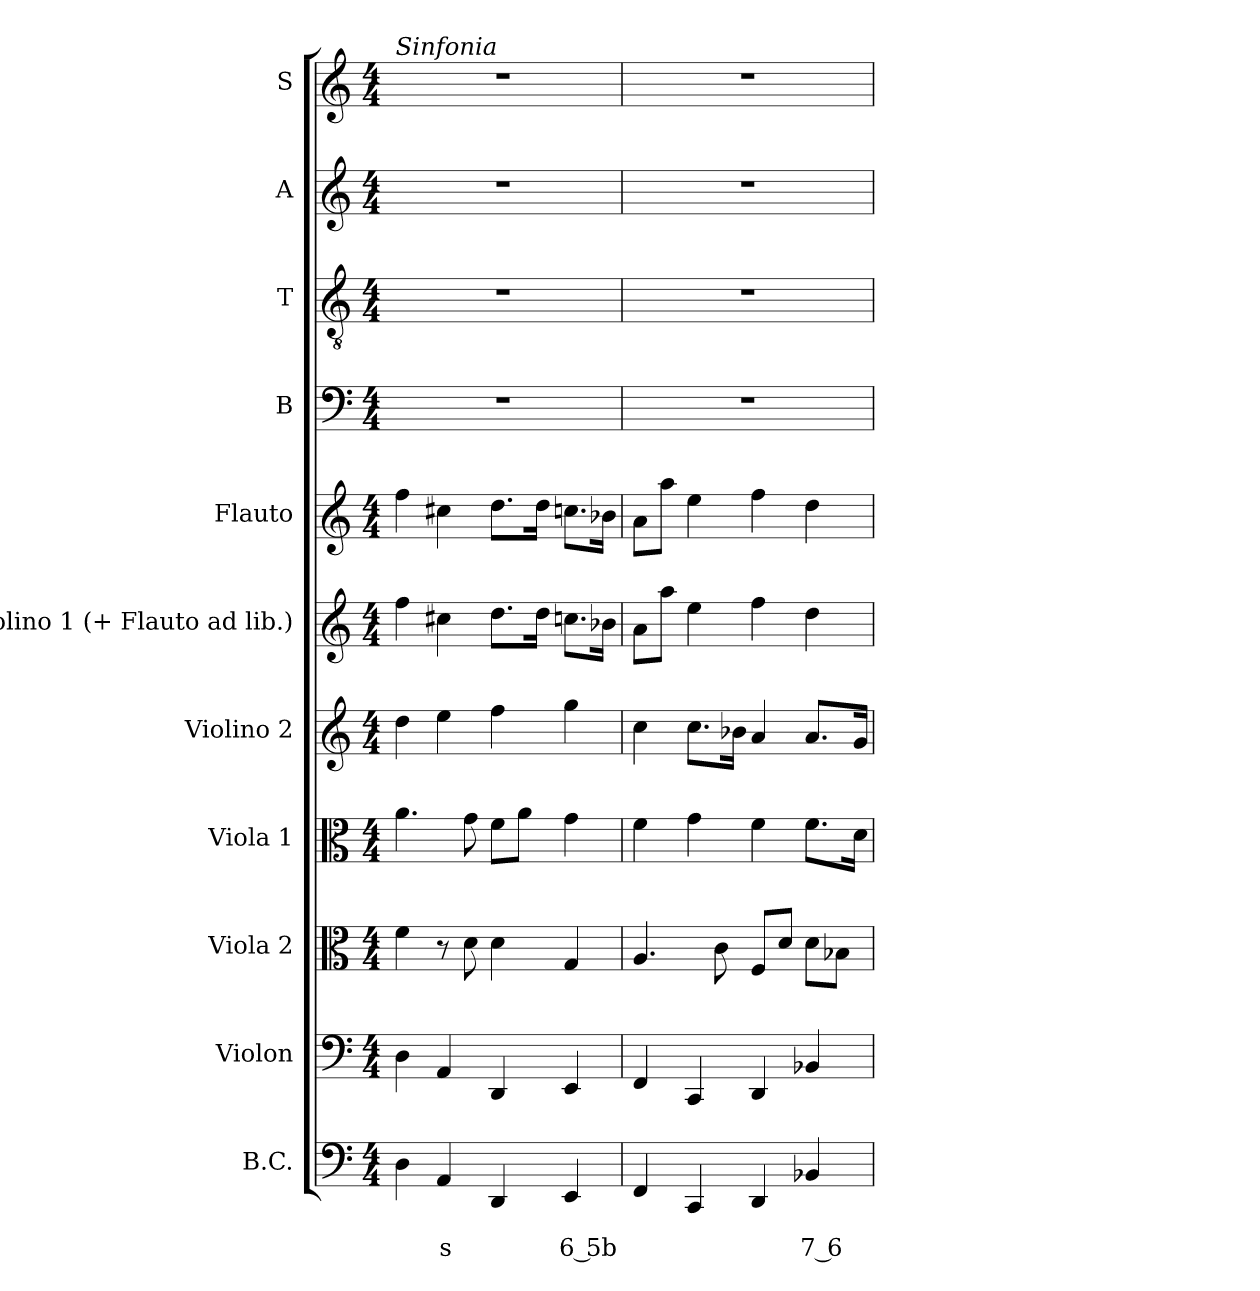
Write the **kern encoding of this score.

**kern	**text	**text	**kern	**kern	**kern	**kern	**kern	**kern	**kern	**kern	**kern	**kern
*part11	*part11	*part11	*part10	*part9	*part8	*part7	*part6	*part5	*part4	*part3	*part2	*part1
*staff11	*staff11	*staff11	*staff10	*staff9	*staff8	*staff7	*staff6	*staff5	*staff4	*staff3	*staff2	*staff1
*I"B.C.	*	*	*I"Violon	*I"Viola 2	*I"Viola 1	*I"Violino 2	*I"Violino 1 (+ Flauto ad lib.)	*I"Flauto	*I"B	*I"T	*I"A	*I"S
*I'B.C.	*	*	*I'Vn	*I'Va2	*I'Va1	*I'Vn2	*I'Vn1	*I'Fl.	*I'B	*I'T	*I'A	*I'S
*clefF4	*	*	*clefF4	*clefC3	*clefC3	*clefG2	*clefG2	*clefG2	*clefF4	*clefGv2	*clefG2	*clefG2
*	*	*	*	*	*	*	*	*	*	*ITrd7c12	*	*
*k[]	*	*	*k[]	*k[]	*k[]	*k[]	*k[]	*k[]	*k[]	*k[]	*k[]	*k[]
*C:	*	*	*C:	*C:	*C:	*C:	*C:	*C:	*C:	*C:	*C:	*C:
*M4/4	*	*	*M4/4	*M4/4	*M4/4	*M4/4	*M4/4	*M4/4	*M4/4	*M4/4	*M4/4	*M4/4
*MM60	*	*	*MM60	*MM60	*MM60	*MM60	*MM60	*MM60	*MM60	*MM60	*MM60	*MM60
=1	=1	=1	=1	=1	=1	=1	=1	=1	=1	=1	=1	=1
!	!	!	!	!	!	!	!	!	!	!	!	!LO:TX:a:i:t=Sinfonia
4D\	.	.	4D\	4f\	4.a\	4dd\	4ff\	4ff\	1r	1r	1r	1r
!	!	!LO:LY:b	!	!	!	!	!	!	!	!	!	!
4AA/	.	s	4AA/	8r	.	4ee\	4cc#X\	4cc#\	.	.	.	.
.	.	.	.	8d\	8g\	.	.	.	.	.	.	.
4DD/	.	.	4DD/	4d\	8f\L	4ff\	8.dd\L	8.dd\L	.	.	.	.
.	.	.	.	.	8a\J	.	.	.	.	.	.	.
.	.	.	.	.	.	.	16dd\Jk	16dd\Jk	.	.	.	.
!	!	!LO:LY:b	!	!	!	!	!	!	!	!	!	!
4EE/	.	6 5b	4EE/	4G/	4g\	4gg\	8.ccn\L	8.cc\L	.	.	.	.
.	.	.	.	.	.	.	16b-X\Jk	16b-\Jk	.	.	.	.
=2	=2	=2	=2	=2	=2	=2	=2	=2	=2	=2	=2	=2
4FF/	.	.	4FF/	4.A/	4f\	4cc\	8a\L	8a\L	1r	1r	1r	1r
.	.	.	.	.	.	.	8aa\J	8aa\J	.	.	.	.
4CC/	.	.	4CC/	.	4g\	8.cc\L	4ee\	4ee\	.	.	.	.
.	.	.	.	8c\	.	.	.	.	.	.	.	.
.	.	.	.	.	.	16b-X\Jk	.	.	.	.	.	.
4DD/	.	.	4DD/	8F/L	4f\	4a/	4ff\	4ff\	.	.	.	.
.	.	.	.	8d/J	.	.	.	.	.	.	.	.
!	!	!LO:LY:b	!	!	!	!	!	!	!	!	!	!
4BB-X/	.	7 6	4BB-X/	8d\L	8.f\L	8.a/L	4dd\	4dd\	.	.	.	.
.	.	.	.	8B-X\J	.	.	.	.	.	.	.	.
.	.	.	.	.	16d\Jk	16g/Jk	.	.	.	.	.	.
=	=	=	=	=	=	=	=	=	=	=	=	=
*-	*-	*-	*-	*-	*-	*-	*-	*-	*-	*-	*-	*-
